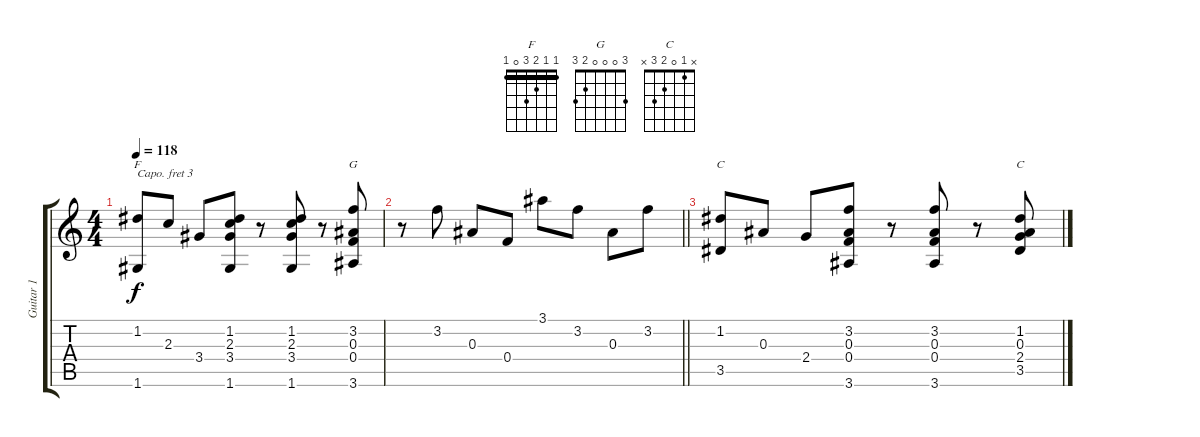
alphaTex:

\track ("Guitar 1" "Guitar 1") {instrument acousticguitarnylon}
\staff {score tabs}
\capo 3
\tuning (E4 B3 G3 D3 A2 E2) {hide}
\chord ("F" 1 1 2 3 0 1) {barre 1}
\chord ("G" 3 0 0 0 2 3)
\chord ("C" 0 1 0 2 3 x)
\chord ("C" x 1 0 2 3 x)
\ts (4 4)
\tempo 118
\clef g2
\ks c
(1.2 1.6).8{ch "F" dy f} 2.3.8 3.4.8 (1.2 2.3 3.4 1.6).8 r.8 (1.2 2.3 3.4 1.6).8 r.8 (3.2 0.3 0.4 3.6).8{ch "G"} |
\barLineRight lightlight
r.8 3.2.8 0.3.8 0.4.8 3.1.8 3.2.8 0.3.8 3.2.8 |
(1.2 3.5).8{ch "C"} 0.3.8 2.4.8 (3.2 0.3 0.4 3.6).8 r.8 (3.2 0.3 0.4 3.6).8 r.8 (1.2 0.3 2.4 3.5).8{ch "C"}
